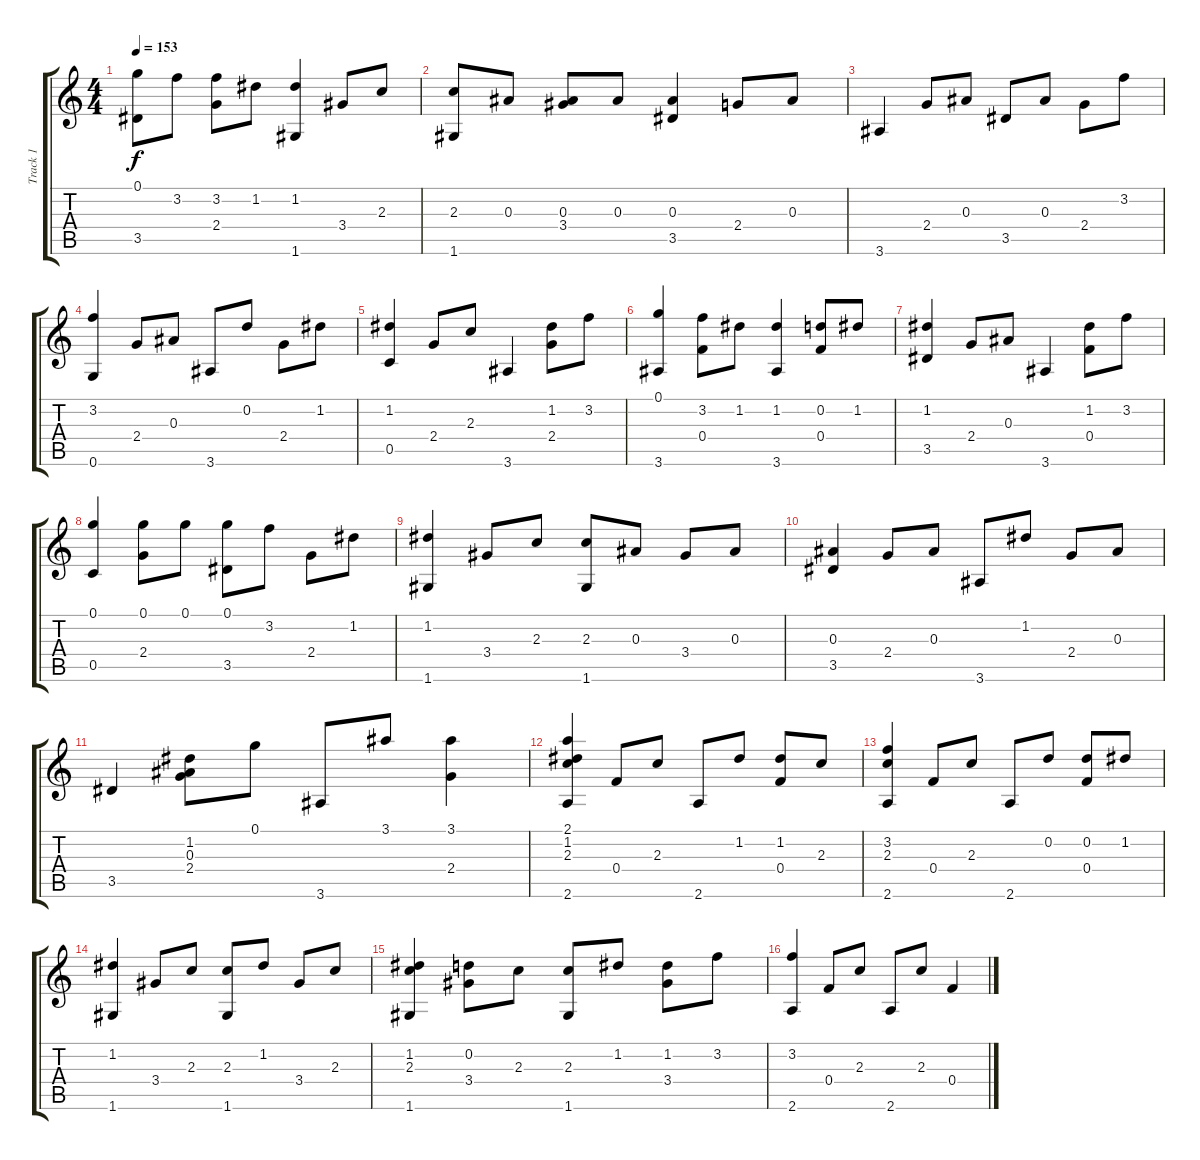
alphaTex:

\track ("Track 1" "Track 1") {instrument acousticguitarnylon}
\staff {score tabs}
\tuning (G4 D4 Bb3 F3 C3 G2) {hide}
\ts (4 4)
\tempo 153
\clef g2
\ks c
(0.1 3.5).8{dy f} 3.2.8 (3.2 2.4).8 1.2.8 (1.2 1.6).4 3.4.8 2.3.8 |
(2.3 1.6).8 0.3.8 (0.3 3.4).8 0.3.8 (0.3 3.5).4 2.4.8 0.3.8 |
3.6.4 2.4.8 0.3.8 3.5.8 0.3.8 2.4.8 3.2.8 |
(3.2 0.6).4 2.4.8 0.3.8 3.6.8 0.2.8 2.4.8 1.2.8 |
(1.2 0.5).4 2.4.8 2.3.8 3.6.4 (1.2 2.4).8 3.2.8 |
(0.1 3.6).4 (3.2 0.4).8 1.2.8 (1.2 3.6).4 (0.2 0.4).8 1.2.8 |
(1.2 3.5).4 2.4.8 0.3.8 3.6.4 (1.2 0.4).8 3.2.8 |
(0.1 0.5).4 (0.1 2.4).8 0.1.8 (0.1 3.5).8 3.2.8 2.4.8 1.2.8 |
(1.2 1.6).4 3.4.8 2.3.8 (2.3 1.6).8 0.3.8 3.4.8 0.3.8 |
(0.3 3.5).4 2.4.8 0.3.8 3.6.8 1.2.8 2.4.8 0.3.8 |
3.5.4 (1.2 0.3 2.4).8 0.1.8 3.6.8 3.1.8 (3.1 2.4).4 |
(2.1 1.2 2.3 2.6).4 0.4.8 2.3.8 2.6.8 1.2.8 (1.2 0.4).8 2.3.8 |
(3.2 2.3 2.6).4 0.4.8 2.3.8 2.6.8 0.2.8 (0.2 0.4).8 1.2.8 |
(1.2 1.6).4 3.4.8 2.3.8 (2.3 1.6).8 1.2.8 3.4.8 2.3.8 |
(1.2 2.3 1.6).4 (0.2 3.4).8 2.3.8 (2.3 1.6).8 1.2.8 (1.2 3.4).8 3.2.8 |
(3.2 2.6).4 0.4.8 2.3.8 2.6.8 2.3.8 0.4.4
